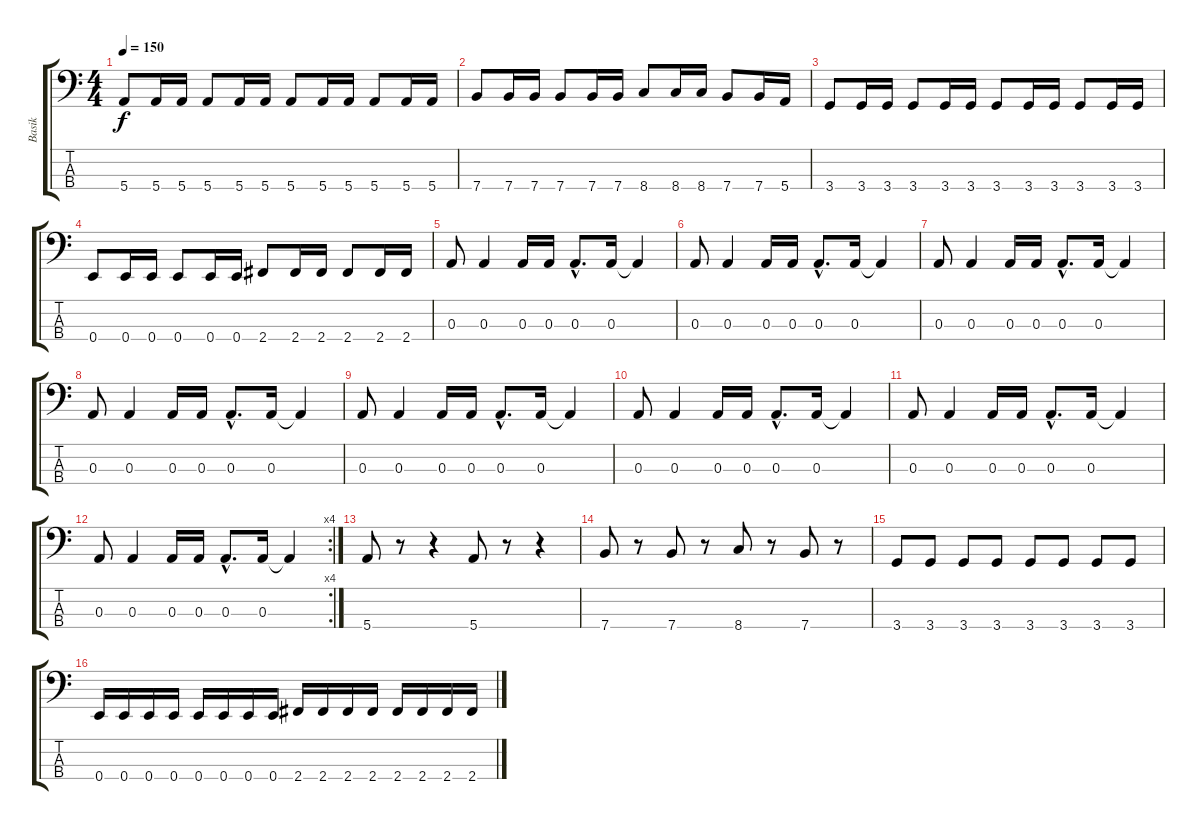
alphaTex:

\track ("Basik" "Basik") {instrument electricbassfinger}
\staff {score tabs}
\tuning (G2 D2 A1 E1) {hide}
\ts (4 4)
\tempo 150
\clef f4
\ks c
5.4.8{dy f} 5.4.16 5.4.16 5.4.8 5.4.16 5.4.16 5.4.8 5.4.16 5.4.16 5.4.8 5.4.16 5.4.16 |
7.4.8 7.4.16 7.4.16 7.4.8 7.4.16 7.4.16 8.4.8 8.4.16 8.4.16 7.4.8 7.4.16 5.4.16 |
3.4.8 3.4.16 3.4.16 3.4.8 3.4.16 3.4.16 3.4.8 3.4.16 3.4.16 3.4.8 3.4.16 3.4.16 |
0.4.8 0.4.16 0.4.16 0.4.8 0.4.16 0.4.16 2.4.8 2.4.16 2.4.16 2.4.8 2.4.16 2.4.16 |
0.3.8 0.3.4 0.3.16 0.3.16 0.3{hac}.8{d} 0.3.16 0.3{t}.4 |
0.3.8 0.3.4 0.3.16 0.3.16 0.3{hac}.8{d} 0.3.16 0.3{t}.4 |
0.3.8 0.3.4 0.3.16 0.3.16 0.3{hac}.8{d} 0.3.16 0.3{t}.4 |
0.3.8 0.3.4 0.3.16 0.3.16 0.3{hac}.8{d} 0.3.16 0.3{t}.4 |
0.3.8 0.3.4 0.3.16 0.3.16 0.3{hac}.8{d} 0.3.16 0.3{t}.4 |
0.3.8 0.3.4 0.3.16 0.3.16 0.3{hac}.8{d} 0.3.16 0.3{t}.4 |
0.3.8 0.3.4 0.3.16 0.3.16 0.3{hac}.8{d} 0.3.16 0.3{t}.4 |
\rc 4
0.3.8 0.3.4 0.3.16 0.3.16 0.3{hac}.8{d} 0.3.16 0.3{t}.4 |
5.4.8 r.8 r.4 5.4.8 r.8 r.4 |
7.4.8 r.8 7.4.8 r.8 8.4.8 r.8 7.4.8 r.8 |
3.4.8 3.4.8 3.4.8 3.4.8 3.4.8 3.4.8 3.4.8 3.4.8 |
0.4.16 0.4.16 0.4.16 0.4.16 0.4.16 0.4.16 0.4.16 0.4.16 2.4.16 2.4.16 2.4.16 2.4.16 2.4.16 2.4.16 2.4.16 2.4.16
